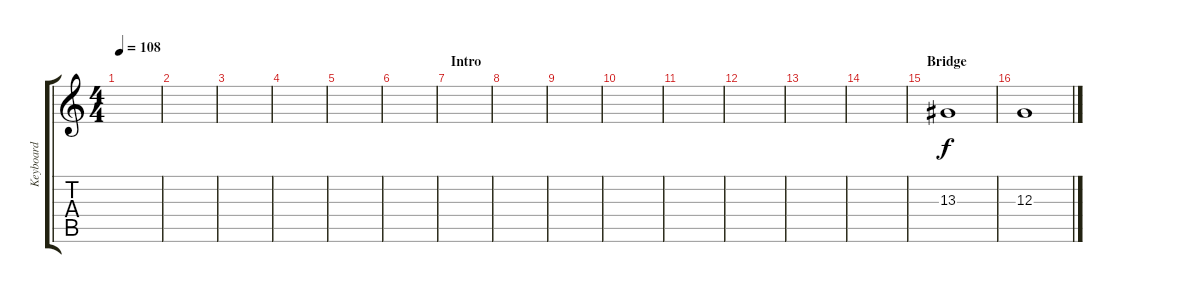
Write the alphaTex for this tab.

\track ("Keyboard" "Keyboard") {instrument panflute}
\staff {score tabs}
\tuning (E4 B3 G3 D3 A2 E2) {hide}
\ts (4 4)
\tempo 108
\clef g2
\ks c
|
|
|
|
|
|
\section ("" "Intro")
|
|
|
|
|
|
|
|
\section ("" "Bridge ")
13.3.1{volume 8} |
12.3.1
